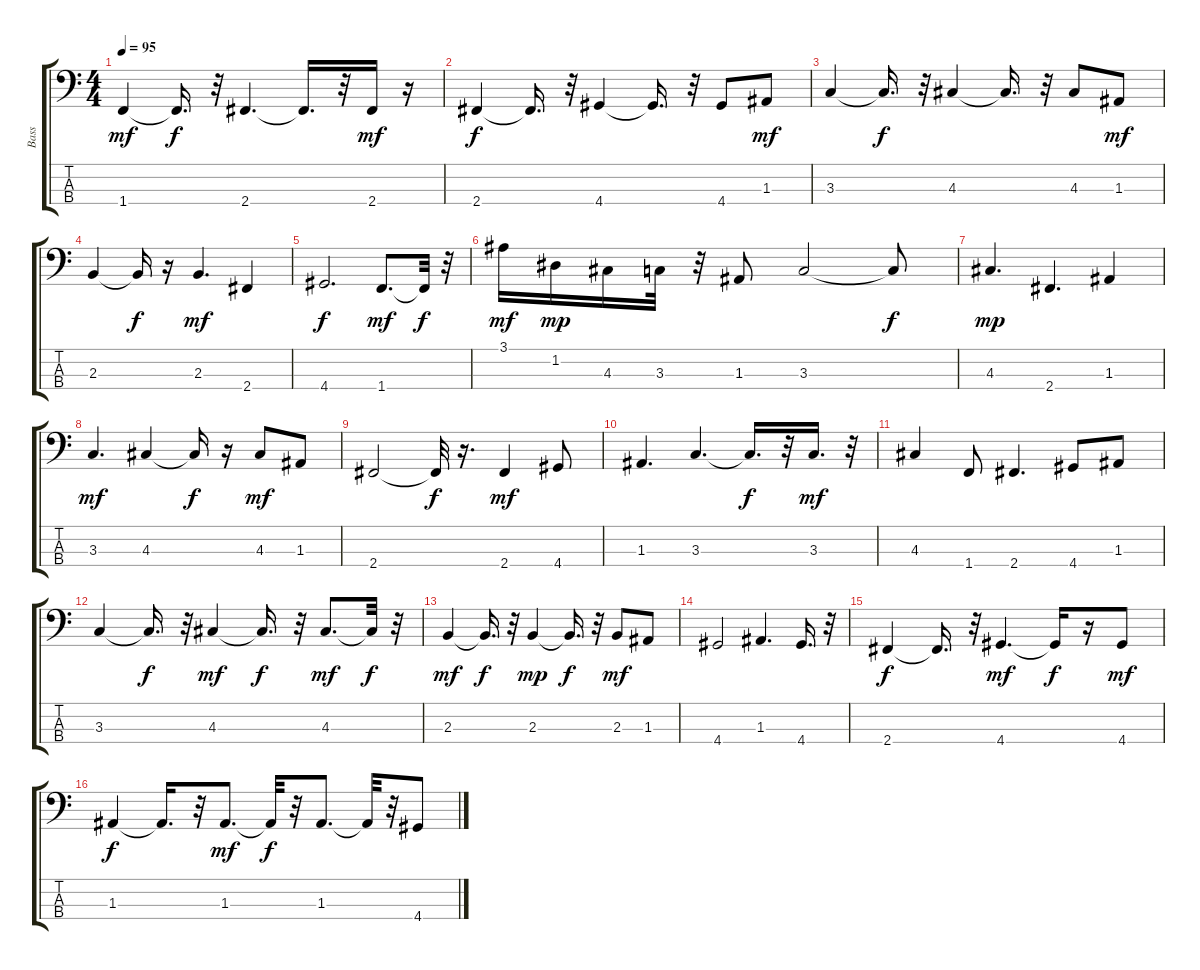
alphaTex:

\track ("Bass" "Bass") {instrument electricbassfinger}
\staff {score tabs}
\tuning (G2 D2 A1 E1) {hide}
\ts (4 4)
\tempo 95
\clef f4
\ks c
1.4.4{dy mf} 1.4{t}.16{d dy f} r.32 2.4.4{d} 2.4{t}.16{d} r.32 2.4.16{dy mf} r.16 |
2.4.4{dy f} 2.4{t}.16{d} r.32 4.4.4 4.4{t}.16{d} r.32 4.4.8 1.3.8{dy mf} |
3.3.4 3.3{t}.16{d dy f} r.32 4.3.4 4.3{t}.16{d} r.32 4.3.8 1.3.8{dy mf} |
2.3.4 2.3{t}.16{dy f} r.16 2.3.4{d dy mf} 2.4.4 |
4.4.2{d dy f} 1.4.8{d dy mf} 1.4{t}.32{dy f} r.32 |
3.1.16{dy mf} 1.2.16{dy mp} 4.3.16 3.3.32 r.32 1.3.8 3.3.2 3.3{t}.8{dy f} |
4.3.4{d dy mp} 2.4.4{d} 1.3.4 |
3.3.4{d dy mf} 4.3.4 4.3{t}.16{dy f} r.16 4.3.8{dy mf} 1.3.8 |
2.4.2 2.4{t}.32{dy f} r.16{d} 2.4.4{dy mf} 4.4.8 |
1.3.4{d} 3.3.4{d} 3.3{t}.16{d dy f} r.32 3.3.16{d dy mf} r.32 |
4.3.4 1.4.8 2.4.4{d} 4.4.8 1.3.8 |
3.3.4 3.3{t}.16{d dy f} r.32 4.3.4{dy mf} 4.3{t}.16{d dy f} r.32 4.3.8{d dy mf} 4.3{t}.32{dy f} r.32 |
2.3.4{dy mf} 2.3{t}.16{d dy f} r.32 2.3.4{dy mp} 2.3{t}.16{d dy f} r.32 2.3.8{dy mf} 1.3.8 |
4.4.2 1.3.4{d} 4.4.16{d} r.32 |
2.4.4{dy f} 2.4{t}.16{d} r.32 4.4.4{d dy mf} 4.4{t}.16{dy f} r.16 4.4.8{dy mf} |
1.3.4{dy f} 1.3{t}.16{d} r.32 1.3.8{d dy mf} 1.3{t}.32{dy f} r.32 1.3.8{d} 1.3{t}.32 r.32 4.4.8
